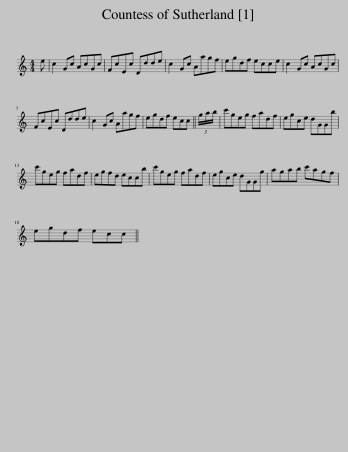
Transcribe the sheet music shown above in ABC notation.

X:1
L:1/8
M:4/4
I:linebreak $
K:C
V:1 treble
V:1
 e | c2 Gc AcGc | FcEc Ddde | c2 Gc Aagf | egdf ecce | %5
 c2 Gc AcGc |$ FcEc Ddde | c2 Gc Aagf | egdf ecc || (3g/a/b/ | %10
 c'geg fadf | egce dGGb |$ c'geg fadf | egfd eccb | c'geg fadf | %15
 egce dGGg | agab c'agf |$ egdf ecc || %18
